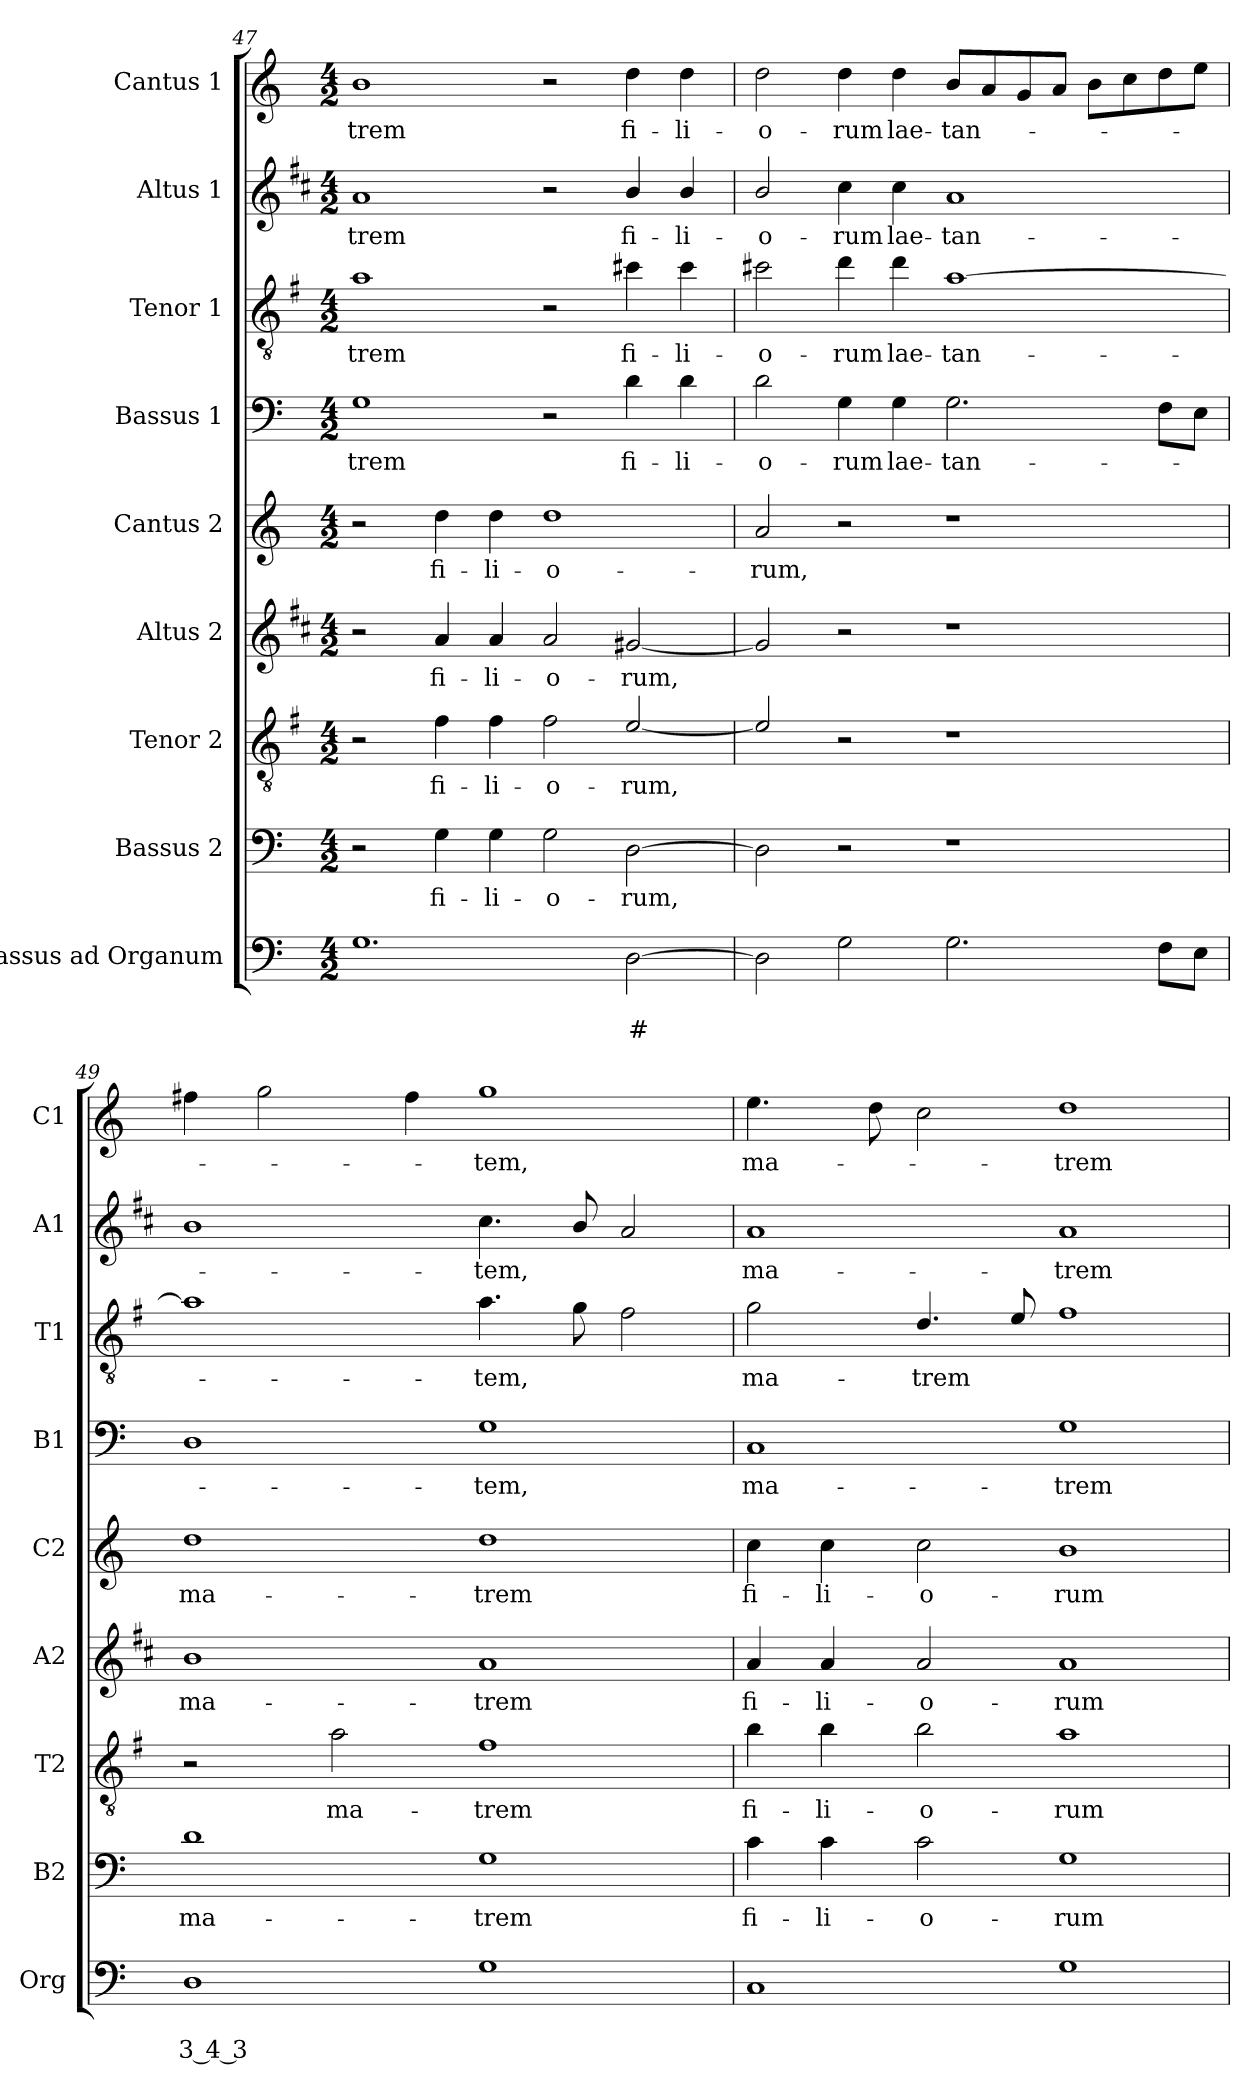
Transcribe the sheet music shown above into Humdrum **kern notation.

**kern	**text	**text	**kern	**text	**kern	**text	**kern	**text	**kern	**text	**kern	**text	**kern	**text	**kern	**text	**kern	**text
*part9	*part9	*part9	*part8	*part8	*part7	*part7	*part6	*part6	*part5	*part5	*part4	*part4	*part3	*part3	*part2	*part2	*part1	*part1
*staff9	*staff9	*staff9	*staff8	*staff8	*staff7	*staff7	*staff6	*staff6	*staff5	*staff5	*staff4	*staff4	*staff3	*staff3	*staff2	*staff2	*staff1	*staff1
*I"Bassus ad Organum	*	*	*I"Bassus 2	*	*I"Tenor 2	*	*I"Altus 2	*	*I"Cantus 2	*	*I"Bassus 1	*	*I"Tenor 1	*	*I"Altus 1	*	*I"Cantus 1	*
*I'Org	*	*	*I'B2	*	*I'T2	*	*I'A2	*	*I'C2	*	*I'B1	*	*I'T1	*	*I'A1	*	*I'C1	*
*clefF4	*	*	*clefF4	*	*clefGv2	*	*clefG2	*	*clefG2	*	*clefF4	*	*clefGv2	*	*clefG2	*	*clefG2	*
*	*	*	*	*	*ITrd4c7	*	*ITrd1c2	*	*	*	*	*	*ITrd4c7	*	*ITrd1c2	*	*	*
*k[]	*	*	*k[]	*	*k[]	*	*k[]	*	*k[]	*	*k[]	*	*k[]	*	*k[]	*	*k[]	*
*C:	*	*	*C:	*	*C:	*	*C:	*	*C:	*	*C:	*	*C:	*	*C:	*	*C:	*
*M4/2	*	*	*M4/2	*	*M4/2	*	*M4/2	*	*M4/2	*	*M4/2	*	*M4/2	*	*M4/2	*	*M4/2	*
=47	=47	=47	=47	=47	=47	=47	=47	=47	=47	=47	=47	=47	=47	=47	=47	=47	=47	=47
!	!	!	!	!	!	!	!	!	!	!	!	!LO:LY:b	!	!LO:LY:b	!	!LO:LY:b	!	!LO:LY:b
1.G	.	.	2r	.	2r	.	2r	.	2r	.	1G	-trem	1d	-trem	1g	-trem	1b	-trem
!	!	!	!	!LO:LY:b	!	!LO:LY:b	!	!LO:LY:b	!	!LO:LY:b	!	!	!	!	!	!	!	!
.	.	.	4G\	fi-	4B\	fi-	4g/	fi-	4dd\	fi-	.	.	.	.	.	.	.	.
!	!	!	!	!LO:LY:b	!	!LO:LY:b	!	!LO:LY:b	!	!LO:LY:b	!	!	!	!	!	!	!	!
.	.	.	4G\	-li-	4B\	-li-	4g/	-li-	4dd\	-li-	.	.	.	.	.	.	.	.
!	!	!	!	!LO:LY:b	!	!LO:LY:b	!	!LO:LY:b	!	!LO:LY:b	!	!	!	!	!	!	!	!
.	.	.	2G\	-o-	2B\	-o-	2g/	-o-	1dd	-o-	2r	.	2r	.	2r	.	2r	.
!	!	!LO:LY:b	!	!LO:LY:b	!	!LO:LY:b	!	!LO:LY:b	!	!	!	!LO:LY:b	!	!LO:LY:b	!	!LO:LY:b	!	!LO:LY:b
[2D\	.	#	[2D\	-rum,	[2A/	-rum,	[2f#X/	-rum,	.	.	4d\	fi-	4f#X\	fi-	4a/	fi-	4dd\	fi-
!	!	!	!	!	!	!	!	!	!	!	!	!LO:LY:b	!	!LO:LY:b	!	!LO:LY:b	!	!LO:LY:b
.	.	.	.	.	.	.	.	.	.	.	4d\	-li-	4f#\	-li-	4a/	-li-	4dd\	-li-
=48	=48	=48	=48	=48	=48	=48	=48	=48	=48	=48	=48	=48	=48	=48	=48	=48	=48	=48
!	!	!	!	!	!	!	!	!	!	!LO:LY:b	!	!LO:LY:b	!	!LO:LY:b	!	!LO:LY:b	!	!LO:LY:b
2D\]	.	.	2D\]	.	2A/]	.	2f#/]	.	2a/	-rum,	2d\	-o-	2f#X\	-o-	2a/	-o-	2dd\	-o-
!	!	!	!	!	!	!	!	!	!	!	!	!LO:LY:b	!	!LO:LY:b	!	!LO:LY:b	!	!LO:LY:b
2G\	.	.	2r	.	2r	.	2r	.	2r	.	4G\	-rum	4g\	-rum	4b\	-rum	4dd\	-rum
!	!	!	!	!	!	!	!	!	!	!	!	!LO:LY:b	!	!LO:LY:b	!	!LO:LY:b	!	!LO:LY:b
.	.	.	.	.	.	.	.	.	.	.	4G\	lae-	4g\	lae-	4b\	lae-	4dd\	lae-
!	!	!	!	!	!	!	!	!	!	!	!	!LO:LY:b	!	!LO:LY:b	!	!LO:LY:b	!	!LO:LY:b
2.G\	.	.	1r	.	1r	.	1r	.	1r	.	2.G\	-tan-	[1d	-tan-	1g	-tan-	8b/L	-tan-
.	.	.	.	.	.	.	.	.	.	.	.	.	.	.	.	.	8a/	.
.	.	.	.	.	.	.	.	.	.	.	.	.	.	.	.	.	8g/	.
.	.	.	.	.	.	.	.	.	.	.	.	.	.	.	.	.	8a/J	.
.	.	.	.	.	.	.	.	.	.	.	.	.	.	.	.	.	8b\L	.
.	.	.	.	.	.	.	.	.	.	.	.	.	.	.	.	.	8cc\	.
8F\L	.	.	.	.	.	.	.	.	.	.	8F\L	.	.	.	.	.	8dd\	.
8E\J	.	.	.	.	.	.	.	.	.	.	8E\J	.	.	.	.	.	8ee\J	.
!!LO:PB:g=z
=49	=49	=49	=49	=49	=49	=49	=49	=49	=49	=49	=49	=49	=49	=49	=49	=49	=49	=49
!	!	!LO:LY:b	!	!LO:LY:b	!	!	!	!LO:LY:b	!	!LO:LY:b	!	!	!	!	!	!	!	!
1D	.	3 4 3	1d	ma-	2r	.	1a	ma-	1dd	ma-	1D	.	1d]	.	1a	.	4ff#X\	.
.	.	.	.	.	.	.	.	.	.	.	.	.	.	.	.	.	2gg\	.
!	!	!	!	!	!	!LO:LY:b	!	!	!	!	!	!	!	!	!	!	!	!
.	.	.	.	.	2d\	ma-	.	.	.	.	.	.	.	.	.	.	.	.
.	.	.	.	.	.	.	.	.	.	.	.	.	.	.	.	.	4ff#\	.
!	!	!	!	!LO:LY:b	!	!LO:LY:b	!	!LO:LY:b	!	!LO:LY:b	!	!LO:LY:b	!	!LO:LY:b	!	!LO:LY:b	!	!LO:LY:b
1G	.	.	1G	-trem	1B	-trem	1g	-trem	1dd	-trem	1G	-tem,	4.d\	-tem,	4.b\	-tem,	1gg	-tem,
.	.	.	.	.	.	.	.	.	.	.	.	.	8c\	.	8a/	.	.	.
.	.	.	.	.	.	.	.	.	.	.	.	.	2B\	.	2g/	.	.	.
=50	=50	=50	=50	=50	=50	=50	=50	=50	=50	=50	=50	=50	=50	=50	=50	=50	=50	=50
!	!	!	!	!LO:LY:b	!	!LO:LY:b	!	!LO:LY:b	!	!LO:LY:b	!	!LO:LY:b	!	!LO:LY:b	!	!LO:LY:b	!	!LO:LY:b
1C	.	.	4c\	fi-	4e\	fi-	4g/	fi-	4cc\	fi-	1C	ma-	2c\	ma-	1g	ma-	4.ee\	ma-
!	!	!	!	!LO:LY:b	!	!LO:LY:b	!	!LO:LY:b	!	!LO:LY:b	!	!	!	!	!	!	!	!
.	.	.	4c\	-li-	4e\	-li-	4g/	-li-	4cc\	-li-	.	.	.	.	.	.	.	.
.	.	.	.	.	.	.	.	.	.	.	.	.	.	.	.	.	8dd\	.
!	!	!	!	!LO:LY:b	!	!LO:LY:b	!	!LO:LY:b	!	!LO:LY:b	!	!	!	!LO:LY:b	!	!	!	!
.	.	.	2c\	-o-	2e\	-o-	2g/	-o-	2cc\	-o-	.	.	4.G/	-trem	.	.	2cc\	.
.	.	.	.	.	.	.	.	.	.	.	.	.	8A/	.	.	.	.	.
!	!	!	!	!LO:LY:b	!	!LO:LY:b	!	!LO:LY:b	!	!LO:LY:b	!	!LO:LY:b	!	!	!	!LO:LY:b	!	!LO:LY:b
1G	.	.	1G	-rum	1d	-rum	1g	-rum	1b	-rum	1G	-trem	1B	.	1g	-trem	1dd	-trem
=	=	=	=	=	=	=	=	=	=	=	=	=	=	=	=	=	=	=
*-	*-	*-	*-	*-	*-	*-	*-	*-	*-	*-	*-	*-	*-	*-	*-	*-	*-	*-
